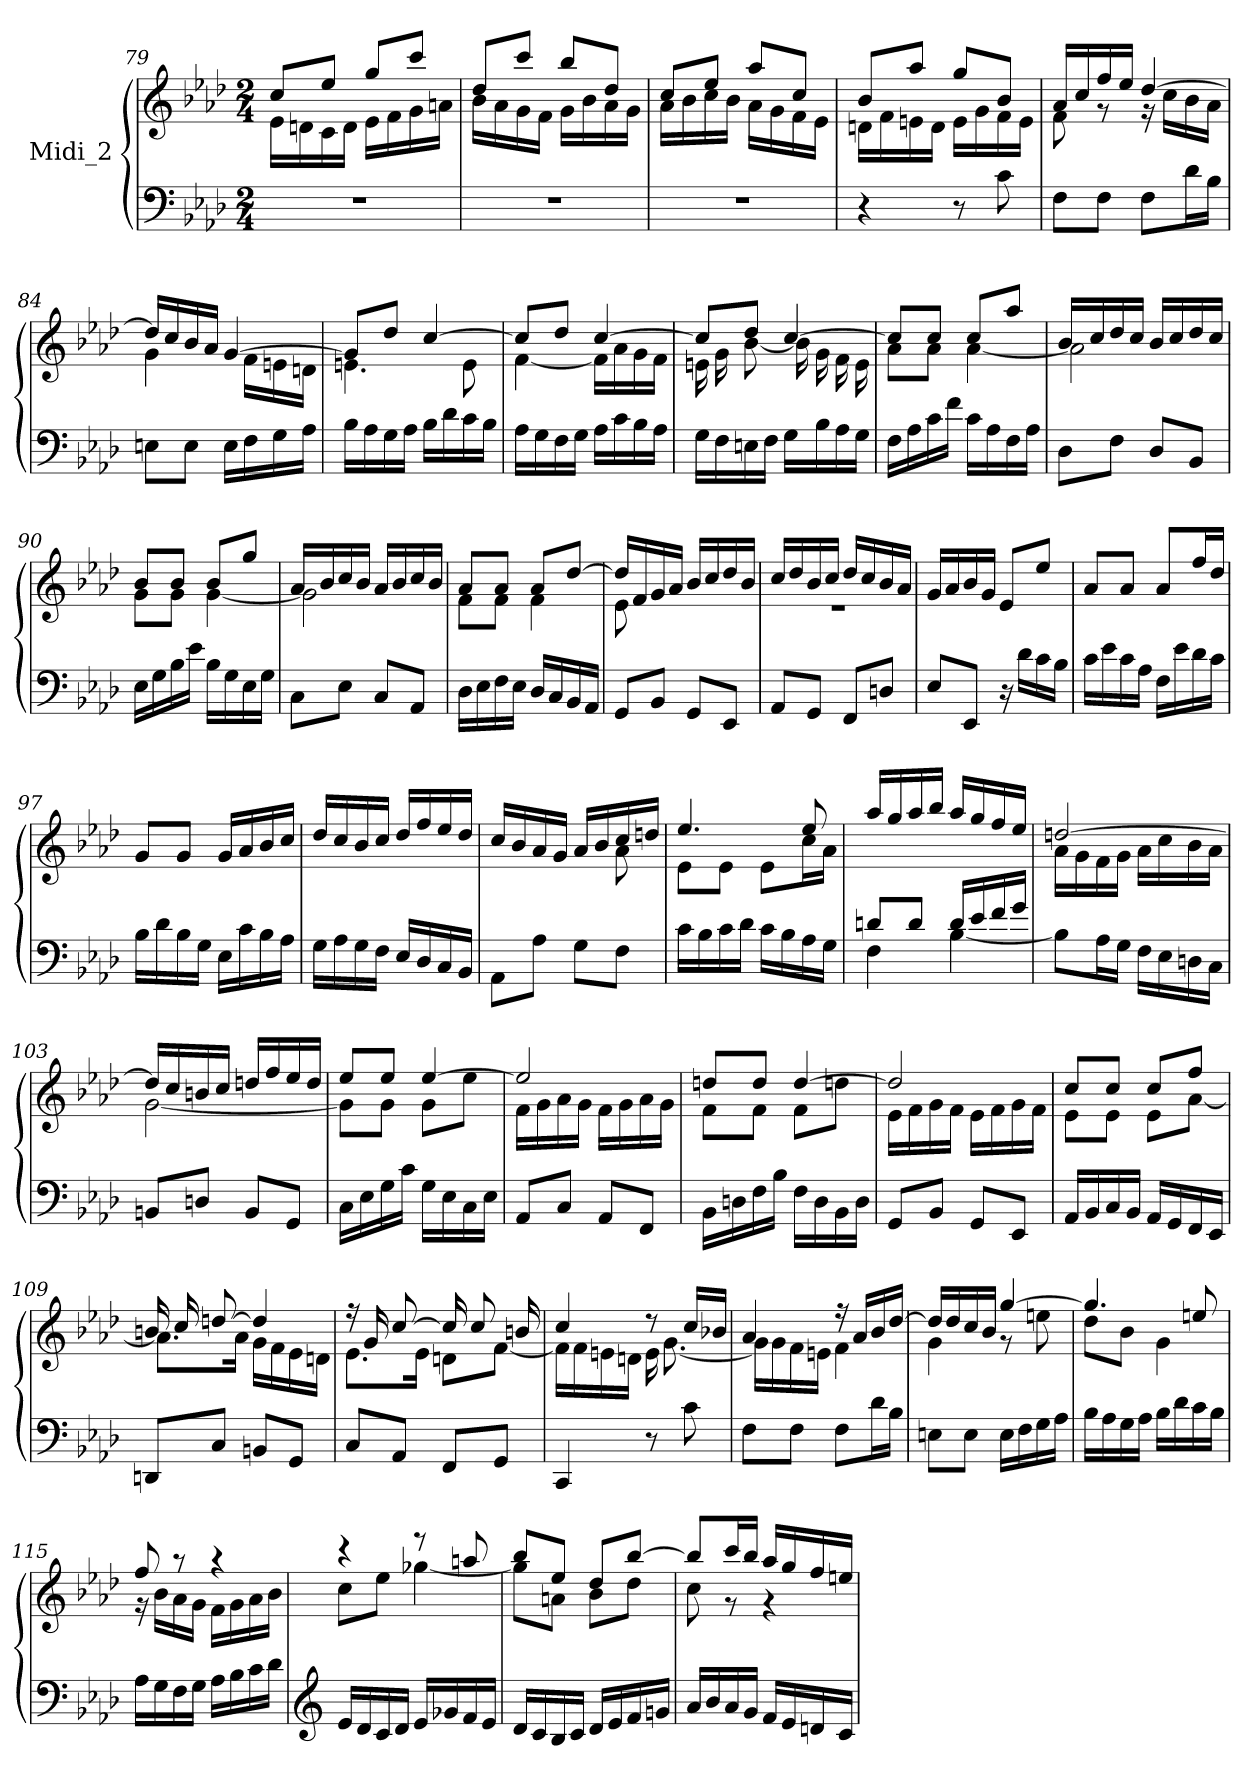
**kern	**kern
*part1	*part1
*staff2	*staff1
*I"Midi_2	*
*clefF4	*clefG2
*k[b-e-a-d-]	*k[b-e-a-d-]
*A-:	*A-:
*M2/4	*M2/4
=79	=79
!LO:N:vis=1	!
*	*^
2r	8cc/L	16e-\LL
.	.	16dn\
.	8ee-/J	16c\
.	.	16d\JJ
.	8gg/L	16e-\LL
.	.	16f\
.	8ccc/J	16g\
.	.	16an\JJ
=80	=80	=80
!LO:N:vis=1	!	!
2r	8dd-/L	16b-\LL
.	.	16a-\
.	8ccc/J	16g\
.	.	16f\JJ
.	8bb-/L	16g\LL
.	.	16b-\
.	8dd-/J	16a-\
.	.	16g\JJ
!!LO:LB:g=z	!!
=81	=81	=81
!LO:N:vis=1	!	!
2r	8cc/L	16a-\LL
.	.	16b-\
.	8ee-/J	16cc\
.	.	16b-\JJ
.	8aa-/L	16a-\LL
.	.	16g\
.	8cc/J	16f\
.	.	16e-\JJ
=82	=82	=82
4r	8b-/L	16dn\LL
.	.	16f\
.	8aa-/J	16en\
.	.	16d\JJ
8r	8gg/L	16e\LL
.	.	16g\
8c	8b-/J	16f\
.	.	16e\JJ
=83	=83	=83
8FL	16a-/LL	8f\
.	16cc/	.
8FJ	16ff/	8r
.	16ee-/JJ	.
8FL	[4dd-/	16r
.	.	16cc\LL
16d-L	.	16b-\
16B-JJ	.	16a-\JJ
=84	=84	=84
8EnL	16dd-/LL]	4g\
.	16cc/	.
8EJ	16b-/	.
.	16a-/JJ	.
16ELL	[4g/	16ryy
16F	.	16f\LL
16G	.	16en\
16A-JJ	.	16dn\JJ
=85	=85	=85
16B-LL	8g/L]	4.en\
16A-	.	.
16G	8dd-/J	.
16A-JJ	.	.
16B-LL	[4cc/	.
16d-	.	.
16c	.	8e\
16B-JJ	.	.
!!LO:LB:g=z	!!
=86	=86	=86
16A-LL	8cc/L]	[4f\
16G	.	.
16F	8dd-/J	.
16GJJ	.	.
16A-LL	[4cc/	16f\LL]
16c	.	16a-\
16B-	.	16g\
16A-JJ	.	16f\JJ
=87	=87	=87
16GLL	8cc/L]	16en\LL
16F	.	16g\
16En	8dd-/J	[8b-\J
16FJJ	.	.
16GLL	[4cc/	16b-\LL]
16B-	.	16g\
16A-	.	16f\
16GJJ	.	16e\JJ
=88	=88	=88
16FLL	8cc/L]	8a-\L
16A-	.	.
16c	8cc/J	8a-\J
16fJJ	.	.
16cLL	8cc/L	[4a-\
16A-	.	.
16F	8aa-/J	.
16A-JJ	.	.
=89	=89	=89
8D-L	16b-/LL	2a-\]
.	16cc/	.
8FJ	16dd-/	.
.	16cc/JJ	.
8D-L	16b-/LL	.
.	16cc/	.
8BB-J	16dd-/	.
.	16cc/JJ	.
=90	=90	=90
16E-LL	8b-/L	8g\L
16G	.	.
16B-	8b-/J	8g\J
16e-JJ	.	.
16B-LL	8b-/L	[4g\
16G	.	.
16E-	8gg/J	.
16GJJ	.	.
!!LO:LB:g=z	!!
=91	=91	=91
8CL	16a-/LL	2g\]
.	16b-/	.
8E-J	16cc/	.
.	16b-/JJ	.
8CL	16a-/LL	.
.	16b-/	.
8AA-J	16cc/	.
.	16b-/JJ	.
=92	=92	=92
16D-LL	8a-/L	8f\L
16E-	.	.
16F	8a-/J	8f\J
16E-JJ	.	.
16D-LL	8a-/L	4f\
16C	.	.
16BB-	[8dd-/J	.
16AA-JJ	.	.
=93	=93	=93
8GGL	16dd-/LL]	8e-\
.	16f/	.
8BB-J	16g/	8ryy
.	16a-/JJ	.
8GGL	16b-/LL	4ryy
.	16cc/	.
8EE-J	16dd-/	.
.	16b-/JJ	.
=94	=94	=94
!	!	!LO:N:vis=1
8AA-L	16cc/LL	2r
.	16dd-/	.
8GGJ	16b-/	.
.	16cc/JJ	.
8FFL	16dd-/LL	.
.	16cc/	.
8DnJ	16b-/	.
.	16a-/JJ	.
=95	=95	=95
!	!	!LO:N:vis=1
8E-L	16g/LL	2ryy
.	16a-/	.
8EE-J	16b-/	.
.	16g/JJ	.
16r	8e-/L	.
16d-LL	.	.
16c	8ee-/J	.
16B-JJ	.	.
!!LO:LB:g=z	!!
=96	=96	=96
!	!	!LO:N:vis=1
16cLL	8a-/L	2ryy
16e-	.	.
16c	8a-/J	.
16A-JJ	.	.
16FLL	8a-/L	.
16e-	.	.
16d-	16ff/L	.
16cJJ	16dd-/JJ	.
=97	=97	=97
!	!	!LO:N:vis=1
16B-LL	8g/L	2ryy
16d-	.	.
16B-	8g/J	.
16GJJ	.	.
16E-LL	16g/LL	.
16c	16a-/	.
16B-	16b-/	.
16A-JJ	16cc/JJ	.
=98	=98	=98
!	!	!LO:N:vis=1
16GLL	16dd-/LL	2ryy
16A-	16cc/	.
16G	16b-/	.
16FJJ	16cc/JJ	.
16E-LL	16dd-/LL	.
16D-	16ff/	.
16C	16ee-/	.
16BB-JJ	16dd-/JJ	.
=99	=99	=99
8AA-L	16cc/LL	4ryy
.	16b-/	.
8A-J	16a-/	.
.	16g/JJ	.
8GL	16a-/LL	8ryy
.	16b-/	.
8FJ	16cc/	8a-\
.	16ddn/JJ	.
=100	=100	=100
16cLL	4.ee-/	8e-\L
16B-	.	.
16c	.	8e-\J
16d-JJ	.	.
16cLL	.	8e-\L
16B-	.	.
16A-	8ee-/	16cc\L
16GJJ	.	16a-\JJ
!!LO:LB:g=z	!!
=101	=101	=101
*^	*	*
!	!	!	!LO:N:vis=1
8dn/L	4F\	16aa-LL	2ryy
.	.	16gg	.
8d/J	.	16aa-	.
.	.	16bb-JJ	.
16d/LL	[4B-\	16aa-LL	.
16e-/	.	16gg	.
16f/	.	16ff	.
16g/JJ	.	16ee-JJ	.
=102	=102	=102	=102
!LO:N:vis=1	!	!	!
2ryy	8B-\L]	[2ddn/	16a-\LL
.	.	.	16g\
.	16A-\L	.	16f\
.	16G\JJ	.	16g\JJ
.	16F\LL	.	16a-\LL
.	16E-\	.	16cc\
.	16Dn\	.	16b-\
.	16C\JJ	.	16a-\JJ
=103	=103	=103	=103
!LO:N:vis=1	!	!	!
2ryy	8BBn/L	16ddLL]	[2g\
.	.	16cc	.
.	8Dn/J	16bn	.
.	.	16ccJJ	.
.	8BB/L	16ddLL	.
.	.	16ff	.
.	8GG/J	16ee-	.
.	.	16ddJJ	.
=104	=104	=104	=104
!LO:N:vis=1	!	!	!
2ryy	16C\LL	8ee-/L	8g\L]
.	16E-\	.	.
.	16G\	8ee-/J	8g\J
.	16c\JJ	.	.
.	16GLL	[4ee-/	8g\L
.	16E-	.	.
.	16C	.	8ee-\J
.	16E-JJ	.	.
=105	=105	=105	=105
!LO:N:vis=1	!	!	!
2ryy	8AA-/L	2ee-/]	16f\LL
.	.	.	16g\
.	8C/J	.	16a-\
.	.	.	16g\JJ
.	8AA-/L	.	16f\LL
.	.	.	16g\
.	8FF/J	.	16a-\
.	.	.	16g\JJ
*v	*v	*	*
!!LO:LB:g=z	!!
=106	=106	=106
16BB-LL	8ddn/L	8f\L
16Dn	.	.
16F	8dd/J	8f\J
16B-JJ	.	.
16FLL	[4dd/	8fL
16D	.	.
16BB-	.	8ddnJ
16DJJ	.	.
=107	=107	=107
8GGL	2dd/]	16e-\LL
.	.	16f\
8BB-J	.	16g\
.	.	16f\JJ
8GGL	.	16e-\LL
.	.	16f\
8EE-J	.	16g\
.	.	16f\JJ
=108	=108	=108
16AA-LL	8cc/L	8e-\L
16BB-	.	.
16C	8cc/J	8e-\J
16BB-JJ	.	.
16AA-LL	8cc/L	8e-\L
16GG	.	.
16FF	8ff/J	[8a-\J
16EE-JJ	.	.
=109	=109	=109
8DDnL	16bn/LL	8.a-\L]
.	16cc/	.
8CJ	[8ddn/J	.
.	.	16a-\J
8BBnL	4dd/]	16g\LL
.	.	16f\
8GGJ	.	16e-\
.	.	16dn\JJ
=110	=110	=110
8CL	16r	8.e-\L
.	16g/LL	.
8AA-J	[8cc/J	.
.	.	16e-\J
8FFL	16cc/LL]	8dn\L
.	8cc/	.
8GGJ	.	[8f\J
.	16bn/J	.
!!LO:LB:g=z	!!
=111	=111	=111
4CC	4cc/	16f\LL]
.	.	16f\
.	.	16en\
.	.	16dn\JJ
8r	8r	16e\LL
.	.	[8.g\J
8c	16cc/LL	.
.	16b-X/JJ	.
=112	=112	=112
8FL	4a-/	16g\LL]
.	.	16g\
8FJ	.	16f\
.	.	16en\JJ
8FL	16r	4f\
.	16a-LL	.
16d-L	16b-	.
16B-JJ	[16dd-JJ	.
=113	=113	=113
8EnL	16dd-LL]	4g\
.	16dd-	.
8EJ	16cc	.
.	16b-JJ	.
16ELL	[4gg/	8r
16F	.	.
16G	.	8een\
16A-JJ	.	.
=114	=114	=114
16B-LL	4.gg/]	8dd-L
16A-	.	.
16G	.	8b-J
16A-JJ	.	.
16B-LL	.	4g\
16d-	.	.
16c	8een/	.
16B-JJ	.	.
=115	=115	=115
16A-LL	8ff/	16r
16G	.	16b-\LL
16F	8r	16a-\
16GJJ	.	16g\JJ
16A-LL	4r	16f\LL
16B-	.	16g\
16c	.	16a-\
16d-JJ	.	16b-\JJ
!!LO:LB:g=z	!!
=116	=116	=116
*clefG2	*	*
16e-LL	4r	8cc\L
16d-	.	.
16c	.	8ee-\J
16d-JJ	.	.
16e-LL	8r	[4gg-X\
16g-X	.	.
16f	8aan/	.
16e-JJ	.	.
=117	=117	=117
16d-LL	8bb-L	8gg-\L]
16c	.	.
16B-	8ee-J	8an\J
16cJJ	.	.
16d-LL	8dd-L	8b-\L
16e-	.	.
16f	[8bb-J	8dd-\J
16gnJJ	.	.
=118	=118	=118
16a-LL	8bb-/L]	8cc\
16b-	.	.
16a-	16ccc/L	8r
16gJJ	16bb-/JJ	.
16fLL	16aa-LL	4r
16e-	16gg	.
16dn	16ff	.
16cJJ	16eenJJ	.
*	*v	*v
=	=
*-	*-
